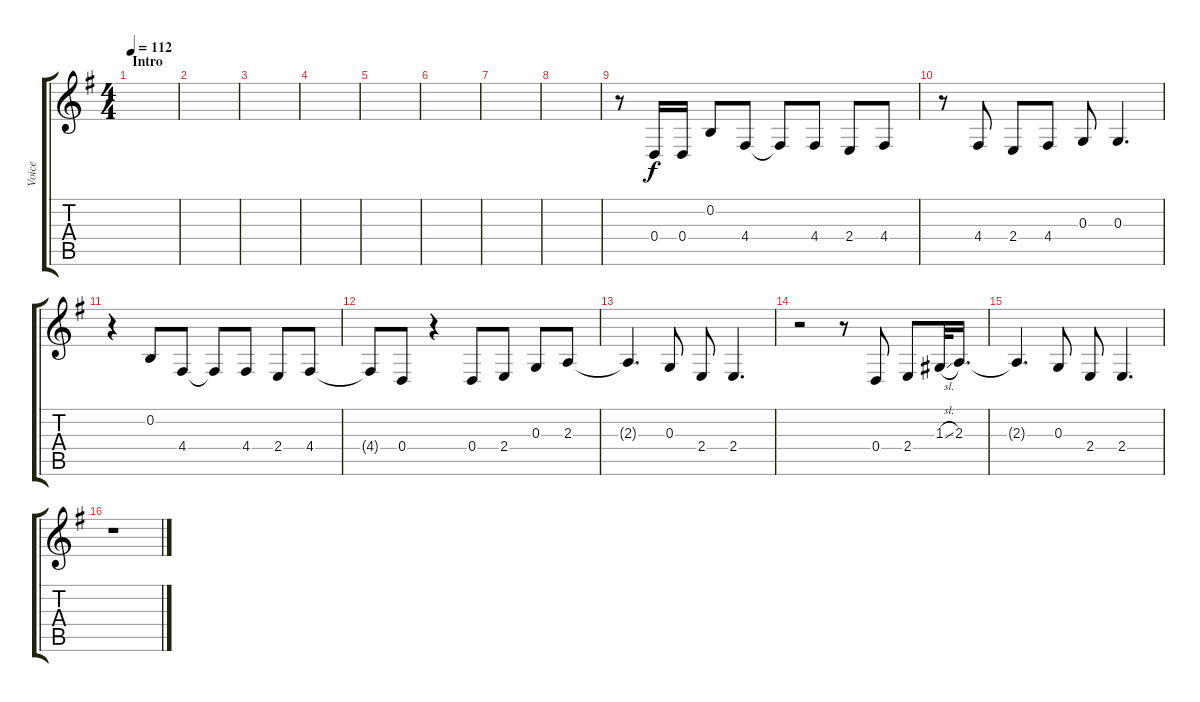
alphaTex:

\track ("Voice" "Voice") {instrument lead8bassandlead}
\staff {score tabs}
\tuning (E4 B3 G3 D3 A2 E2) {hide}
\ts (4 4)
\section ("" "Intro")
\tempo 112
\clef g2
\ks g
|
|
|
|
|
|
|
|
r.8 0.4.16 0.4.16 0.2.8 4.4.8 4.4{t}.8 4.4.8 2.4.8 4.4.8 |
r.8 4.4.8 2.4.8 4.4.8 0.3.8 0.3.4{d} |
r.4 0.2.8 4.4.8 4.4{t}.8 4.4.8 2.4.8 4.4.8 |
4.4{t}.8 0.4.8 r.4 0.4.8 2.4.8 0.3.8 2.3.8 |
2.3{t}.4{d} 0.3.8 2.4.8 2.4.4{d} |
r.2 r.8 0.4.8 2.4.8 1.3{sl}.32 2.3.16{d} |
2.3{t}.4{d} 0.3.8 2.4.8 2.4.4{d} |
r.1
